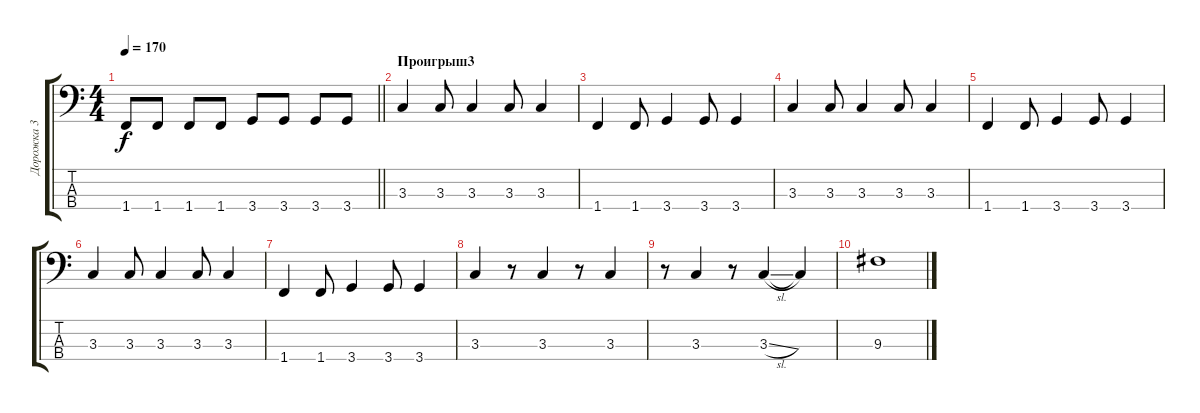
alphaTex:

\track ("Дорожка 3" "Дорожка 3") {instrument electricbasspick}
\staff {score tabs}
\tuning (G2 D2 A1 E1) {hide}
\ts (4 4)
\tempo 170
\clef f4
\barLineRight lightlight
\ks c
1.4.8{dy f} 1.4.8 1.4.8 1.4.8 3.4.8 3.4.8 3.4.8 3.4.8 |
\section ("" "Проигрыш3")
3.3.4 3.3.8 3.3.4 3.3.8 3.3.4 |
1.4.4 1.4.8 3.4.4 3.4.8 3.4.4 |
3.3.4 3.3.8 3.3.4 3.3.8 3.3.4 |
1.4.4 1.4.8 3.4.4 3.4.8 3.4.4 |
3.3.4 3.3.8 3.3.4 3.3.8 3.3.4 |
1.4.4 1.4.8 3.4.4 3.4.8 3.4.4 |
3.3.4 r.8 3.3.4 r.8 3.3.4 |
r.8 3.3.4 r.8 3.3{sl}.4 3.3{t}.4 |
9.3.1
